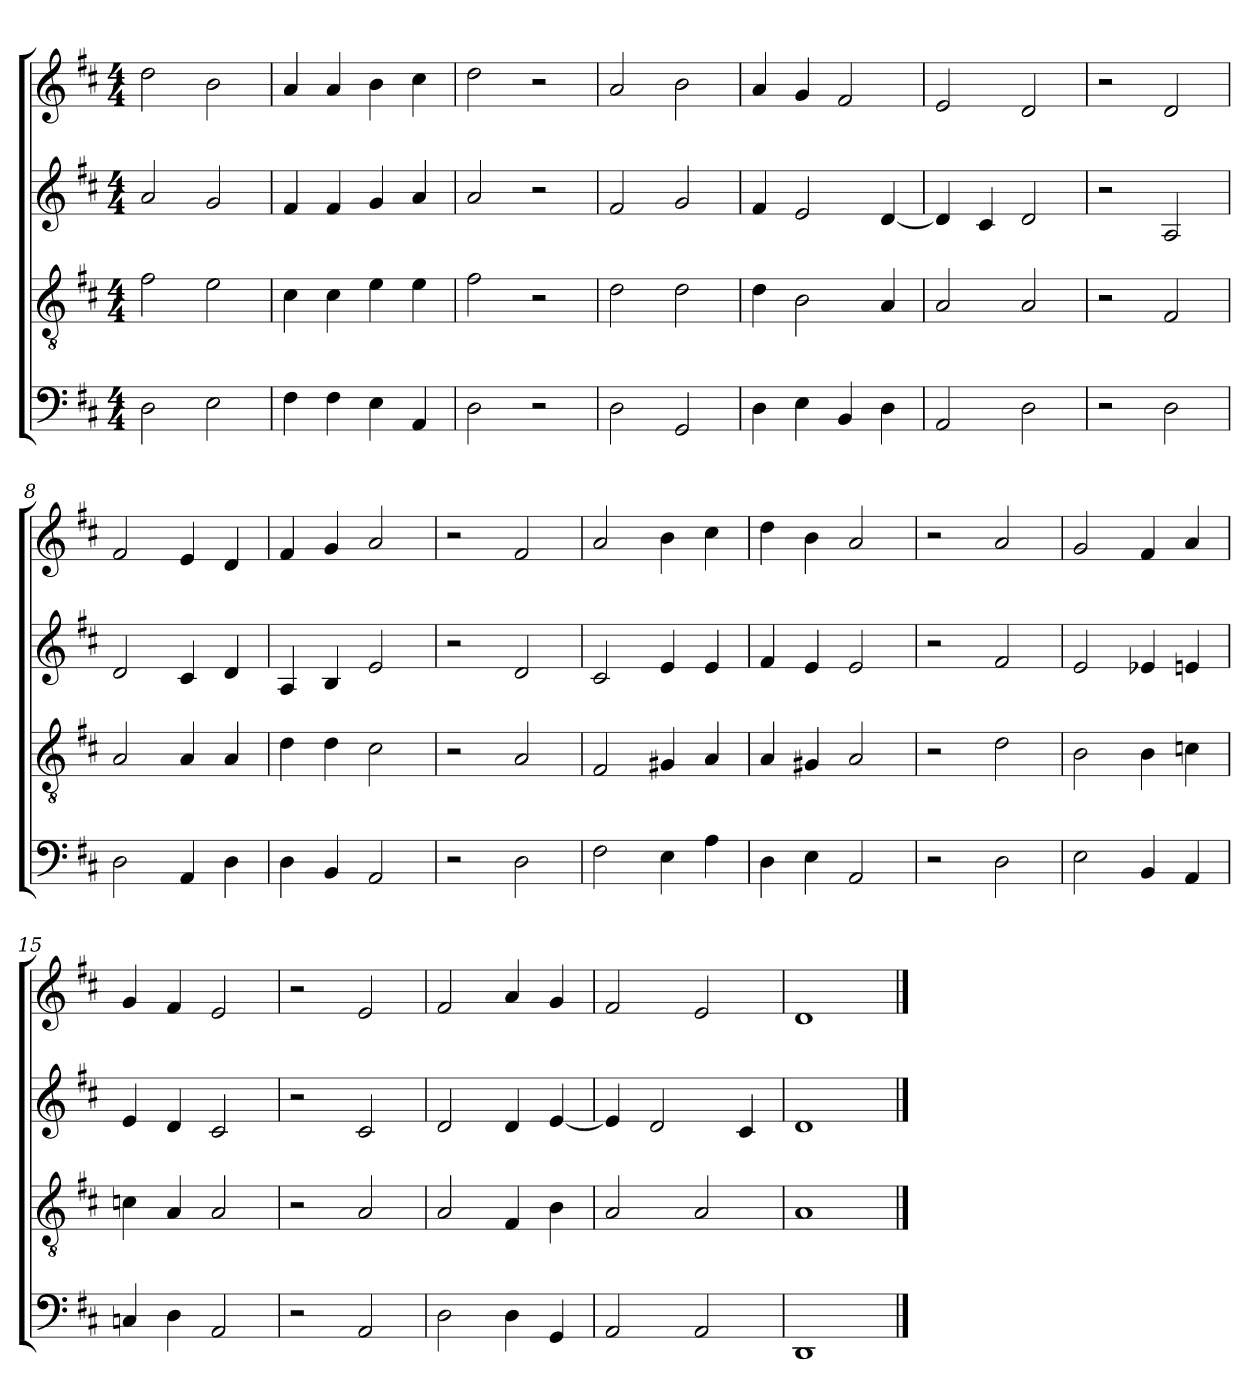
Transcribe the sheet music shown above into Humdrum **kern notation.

**kern	**kern	**kern	**kern
*part4	*part3	*part2	*part1
*staff4	*staff3	*staff2	*staff1
*clefF4	*clefGv2	*clefG2	*clefG2
*k[f#c#]	*k[f#c#]	*k[f#c#]	*k[f#c#]
*M4/4	*M4/4	*M4/4	*M4/4
=1	=1	=1	=1
2D	2f#	2a	2dd
2E	2e	2g	2b
=2	=2	=2	=2
4F#	4c#	4f#	4a
4F#	4c#	4f#	4a
4E	4e	4g	4b
4AA	4e	4a	4cc#
=3	=3	=3	=3
2D	2f#	2a	2dd
2r	2r	2r	2r
=4	=4	=4	=4
2D	2d	2f#	2a
2GG	2d	2g	2b
=5	=5	=5	=5
4D	4d	4f#	4a
4E	2B	2e	4g
4BB	.	.	2f#
4D	4A	[4d	.
=6	=6	=6	=6
2AA	2A	4d]	2e
.	.	4c#	.
2D	2A	2d	2d
=7	=7	=7	=7
2r	2r	2r	2r
2D	2F#	2A	2d
=8	=8	=8	=8
2D	2A	2d	2f#
4AA	4A	4c#	4e
4D	4A	4d	4d
=9	=9	=9	=9
4D	4d	4A	4f#
4BB	4d	4B	4g
2AA	2c#	2e	2a
!!LO:LB:g=z
=10	=10	=10	=10
2r	2r	2r	2r
2D	2A	2d	2f#
=11	=11	=11	=11
2F#	2F#	2c#	2a
4E	4G#X	4e	4b
4A	4A	4e	4cc#
=12	=12	=12	=12
4D	4A	4f#	4dd
4E	4G#X	4e	4b
2AA	2A	2e	2a
=13	=13	=13	=13
2r	2r	2r	2r
2D	2d	2f#	2a
=14	=14	=14	=14
2E	2B	2e	2g
4BB	4B	4e-X	4f#
4AA	4cn	4en	4a
=15	=15	=15	=15
4Cn	4cn	4e	4g
4D	4A	4d	4f#
2AA	2A	2c#	2e
=16	=16	=16	=16
2r	2r	2r	2r
2AA	2A	2c#	2e
=17	=17	=17	=17
2D	2A	2d	2f#
4D	4F#	4d	4a
4GG	4B	[4e	4g
=18	=18	=18	=18
2AA	2A	4e]	2f#
.	.	2d	.
2AA	2A	.	2e
.	.	4c#	.
=19	=19	=19	=19
1DD	1A	1d	1d
==	==	==	==
*-	*-	*-	*-
